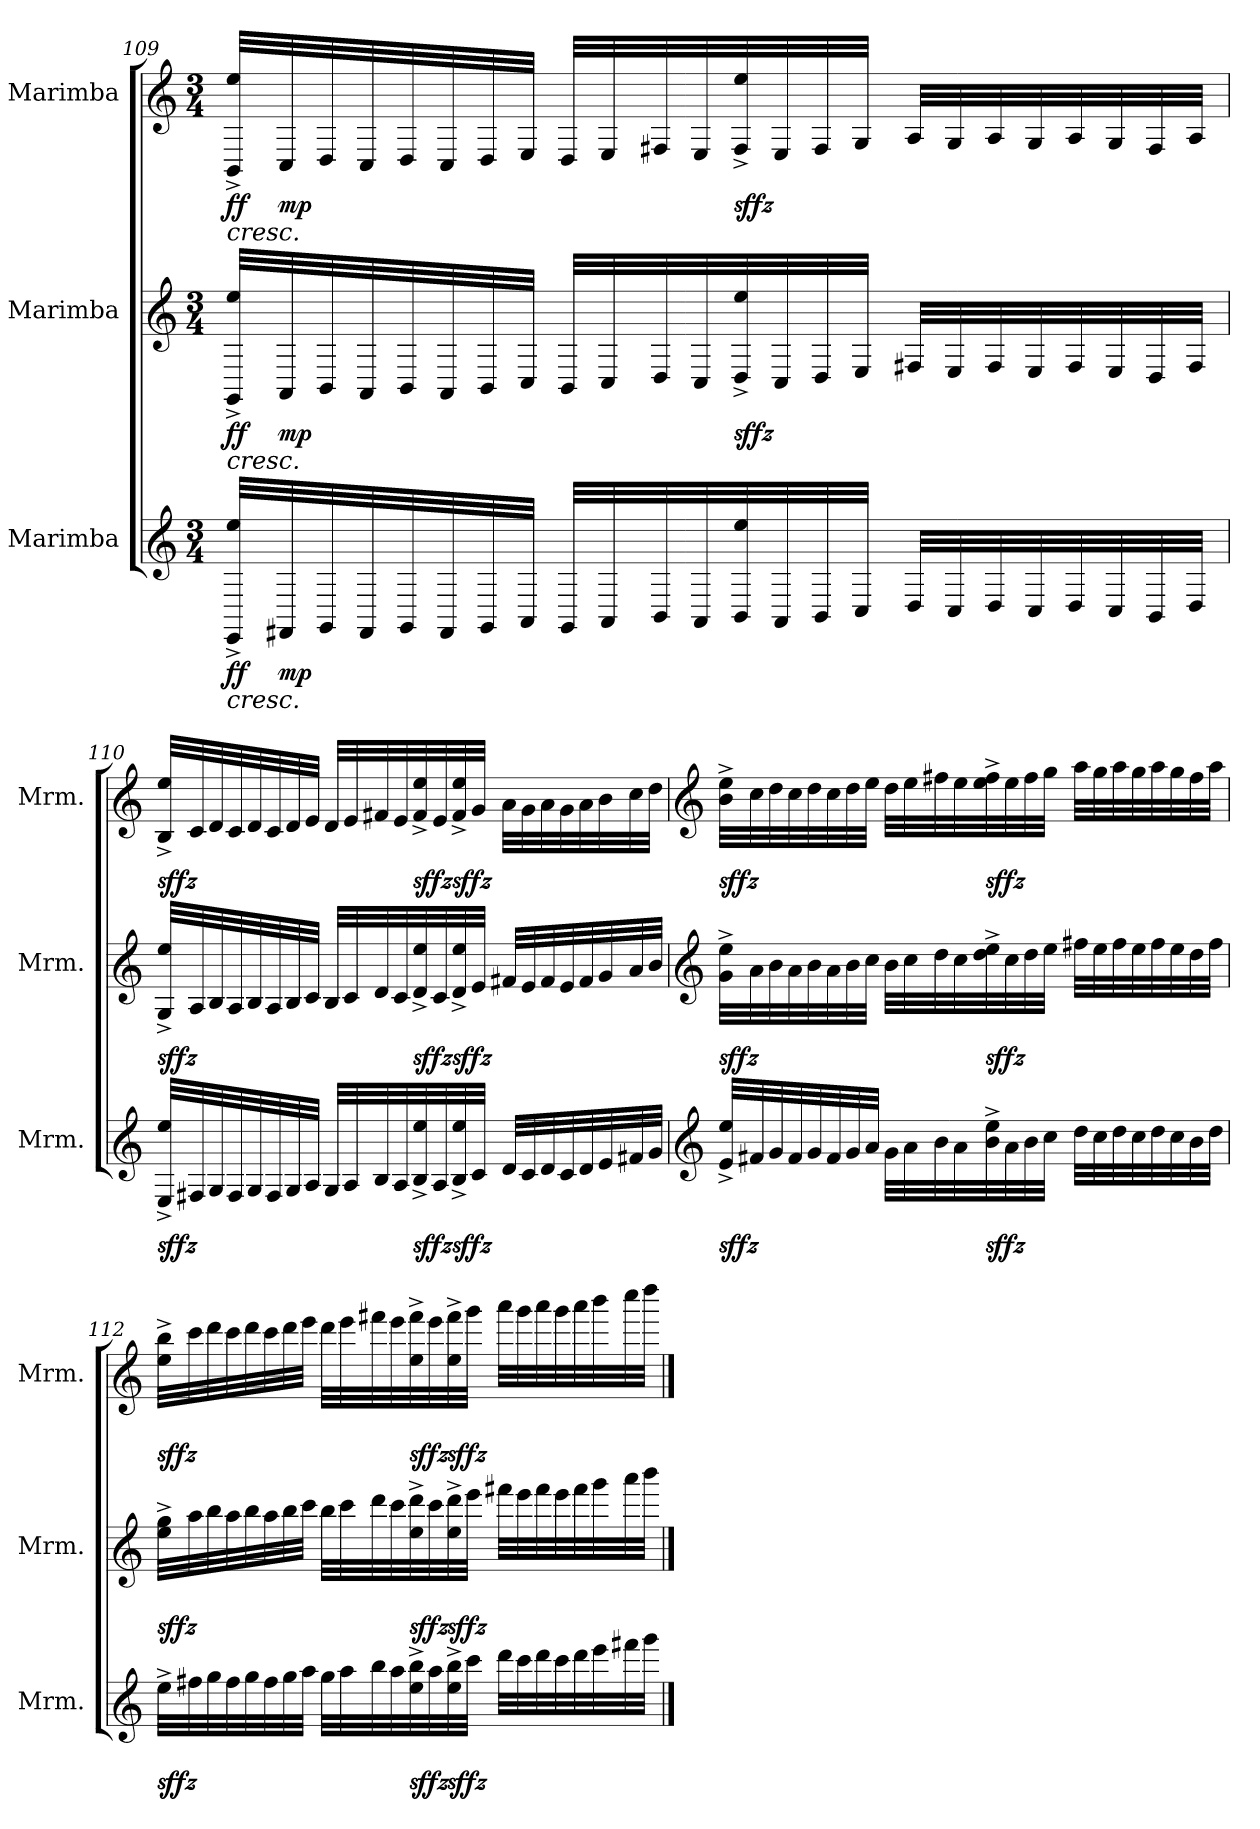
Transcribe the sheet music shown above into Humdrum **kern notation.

**kern	**dynam	**kern	**dynam	**kern	**dynam
*part3	*part3	*part2	*part2	*part1	*part1
*staff3	*staff3	*staff2	*staff2	*staff1	*staff1
*I"Marimba	*	*I"Marimba	*	*I"Marimba	*
*I'Mrm.	*	*I'Mrm.	*	*I'Mrm.	*
!!LO:LB:g=z
*clefG2	*	*clefG2	*	*clefG2	*
*k[]	*	*k[]	*	*k[]	*
*M3/4	*	*M3/4	*	*M3/4	*
=109	=109	=109	=109	=109	=109
!	!LO:HP:b	!	!LO:HP:b	!	!LO:HP:b
!	!LO:DY:n=1:b	!	!LO:DY:n=1:b	!	!LO:DY:n=1:b
32EE/^ 32ee/^LLL	< ff	32GG/^ 32ee/^LLL	< ff	32BB/^ 32ee/^LLL	< ff
!	!LO:DY:n=2:b	!	!LO:DY:n=2:b	!	!LO:DY:n=2:b
32FF#X/	mp	32AA/	mp	32C/	mp
32GG/	.	32BB/	.	32D/	.
32FF#/	.	32AA/	.	32C/	.
32GG/	.	32BB/	.	32D/	.
32FF#/	.	32AA/	.	32C/	.
32GG/	.	32BB/	.	32D/	.
32AA/JJJ	.	32C/JJJ	.	32E/JJJ	.
32GG/LLL	.	32BB/LLL	.	32D/LLL	.
32AA/	.	32C/	.	32E/	.
32BB/	.	32D/	.	32F#X/	.
32AA/	.	32C/	.	32E/	.
!	!	!	!LO:DY:n=3:b	!	!LO:DY:n=3:b
32BB/ 32ee/	.	32D/^ 32ee/^	sffz	32F#/^ 32ee/^	sffz
32AA/	.	32C/	.	32E/	.
32BB/	.	32D/	.	32F#/	.
32C/JJJ	.	32E/JJJ	.	32G/JJJ	.
32D/LLL	.	32F#X/LLL	.	32A/LLL	.
32C/	.	32E/	.	32G/	.
32D/	.	32F#/	.	32A/	.
32C/	.	32E/	.	32G/	.
32D/	.	32F#/	.	32A/	.
32C/	.	32E/	.	32G/	.
32BB/	.	32D/	.	32F#/	.
32D/JJJ	.	32F#/JJJ	.	32A/JJJ	.
!!LO:PB:g=z
=110	=110	=110	=110	=110	=110
!	!LO:DY:b	!	!LO:DY:b	!	!LO:DY:b
32E/^ 32ee/^LLL	sffz	32G/^ 32ee/^LLL	sffz	32B/^ 32ee/^LLL	sffz
32F#X/	.	32A/	.	32c/	.
32G/	.	32B/	.	32d/	.
32F#/	.	32A/	.	32c/	.
32G/	.	32B/	.	32d/	.
32F#/	.	32A/	.	32c/	.
32G/	.	32B/	.	32d/	.
32A/JJJ	.	32c/JJJ	.	32e/JJJ	.
32G/LLL	.	32B/LLL	.	32d/LLL	.
32A/	.	32c/	.	32e/	.
32B/	.	32d/	.	32f#X/	.
32A/	.	32c/	.	32e/	.
!	!LO:DY:b	!	!LO:DY:b	!	!LO:DY:b
32B/^ 32ee/^	sffz	32d/^ 32ee/^	sffz	32f#/^ 32ee/^	sffz
32A/	.	32c/	.	32e/	.
!	!LO:DY:b	!	!LO:DY:b	!	!LO:DY:b
32B/^ 32ee/^	sffz	32d/^ 32ee/^	sffz	32f#/^ 32ee/^	sffz
32c/JJJ	.	32e/JJJ	.	32g/JJJ	.
32d/LLL	.	32f#X/LLL	.	32a\LLL	.
32c/	.	32e/	.	32g\	.
32d/	.	32f#/	.	32a\	.
32c/	.	32e/	.	32g\	.
32d/	.	32f#/	.	32a\	.
32e/	.	32g/	.	32b\	.
32f#X/	.	32a/	.	32cc\	.
32g/JJJ	.	32b/JJJ	.	32dd\JJJ	.
!!LO:LB:g=z
=111	=111	=111	=111	=111	=111
*clefG2	*	*clefG2	*	*clefG2	*
!	!LO:DY:b	!	!LO:DY:b	!	!LO:DY:b
32e/^ 32ee/^LLL	sffz	32g\^ 32ee\^LLL	sffz	32b\^ 32ee\^LLL	sffz
32f#X/	.	32a\	.	32cc\	.
32g/	.	32b\	.	32dd\	.
32f#/	.	32a\	.	32cc\	.
32g/	.	32b\	.	32dd\	.
32f#/	.	32a\	.	32cc\	.
32g/	.	32b\	.	32dd\	.
32a/JJJ	.	32cc\JJJ	.	32ee\JJJ	.
32g\LLL	.	32b\LLL	.	32dd\LLL	.
32a\	.	32cc\	.	32ee\	.
32b\	.	32dd\	.	32ff#X\	.
32a\	.	32cc\	.	32ee\	.
!	!LO:DY:b	!	!LO:DY:b	!	!LO:DY:b
32b\^ 32ee\^	sffz	32dd\^ 32ee\^	sffz	32ee\^ 32ff#\^	sffz
32a\	.	32cc\	.	32ee\	.
32b\	.	32dd\	.	32ff#\	.
32cc\JJJ	.	32ee\JJJ	.	32gg\JJJ	.
32dd\LLL	.	32ff#X\LLL	.	32aa\LLL	.
32cc\	.	32ee\	.	32gg\	.
32dd\	.	32ff#\	.	32aa\	.
32cc\	.	32ee\	.	32gg\	.
32dd\	.	32ff#\	.	32aa\	.
32cc\	.	32ee\	.	32gg\	.
32b\	.	32dd\	.	32ff#\	.
32dd\JJJ	.	32ff#\JJJ	.	32aa\JJJ	.
!!LO:PB:g=z
=112	=112	=112	=112	=112	=112
!	!LO:DY:b	!	!LO:DY:b	!	!LO:DY:b
32ee^\LLL	sffz	32ee\^ 32gg\^LLL	sffz	32ee\^ 32bb\^LLL	sffz
32ff#X\	.	32aa\	.	32ccc\	.
32gg\	.	32bb\	.	32ddd\	.
32ff#\	.	32aa\	.	32ccc\	.
32gg\	.	32bb\	.	32ddd\	.
32ff#\	.	32aa\	.	32ccc\	.
32gg\	.	32bb\	.	32ddd\	.
32aa\JJJ	.	32ccc\JJJ	.	32eee\JJJ	.
32gg\LLL	.	32bb\LLL	.	32ddd\LLL	.
32aa\	.	32ccc\	.	32eee\	.
32bb\	.	32ddd\	.	32fff#X\	.
32aa\	.	32ccc\	.	32eee\	.
!	!LO:DY:b	!	!LO:DY:b	!	!LO:DY:b
32ee\^ 32bb\^	sffz	32ee\^ 32ddd\^	sffz	32ee\^ 32fff#\^	sffz
32aa\	.	32ccc\	.	32eee\	.
!	!LO:DY:b	!	!LO:DY:b	!	!LO:DY:b
32ee\^ 32bb\^	sffz	32ee\^ 32ddd\^	sffz	32ee\^ 32fff#\^	sffz
32ccc\JJJ	.	32eee\JJJ	.	32ggg\JJJ	.
32ddd\LLL	.	32fff#X\LLL	.	32aaa\LLL	.
32ccc\	.	32eee\	.	32ggg\	.
32ddd\	.	32fff#\	.	32aaa\	.
32ccc\	.	32eee\	.	32ggg\	.
32ddd\	.	32fff#\	.	32aaa\	.
32eee\	.	32ggg\	.	32bbb\	.
32fff#X\	.	32aaa\	.	32cccc\	.
32ggg\JJJ	[	32bbb\JJJ	[	32dddd\JJJ	[
==	==	==	==	==	==
*-	*-	*-	*-	*-	*-
